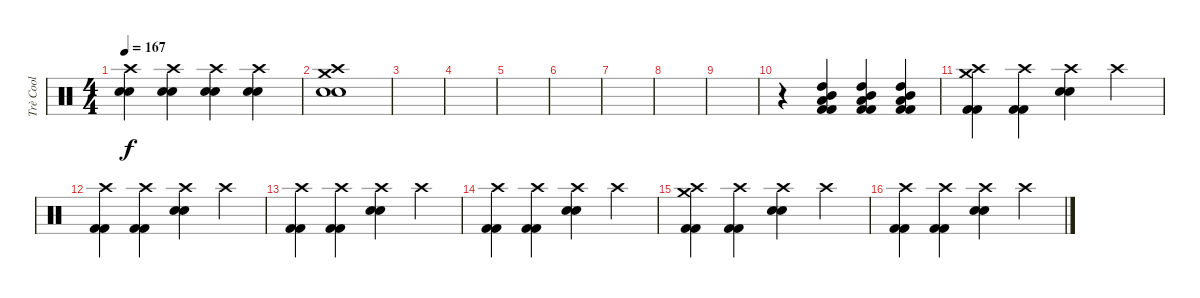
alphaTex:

\track ("Trè Cool" "Trè Cool") {instrument percussion}
\staff {score}
\articulation defaults
\ts (4 4)
\tempo 167
\clef neutral
\ks c
("Crash high (hit)" "Snare (hit) 2" "Snare (hit) 2").4{dy f} ("Crash high (hit)" "Snare (hit) 2" "Snare (hit) 2").4 ("Crash high (hit)" "Snare (hit) 2" "Snare (hit) 2").4 ("Crash high (hit)" "Snare (hit) 2" "Snare (hit) 2").4 |
("Crash high (hit)" "Crash medium (hit)" "Snare (hit) 2" "Snare (hit) 2").1 |
|
|
|
|
|
|
|
r.4 ("High Tom (hit)" "Mid Tom (hit)" "Low Tom (hit)" "Kick (hit) 2" "Kick (hit) 2").4 ("High Tom (hit)" "Mid Tom (hit)" "Low Tom (hit)" "Kick (hit) 2" "Kick (hit) 2").4 ("High Tom (hit)" "Mid Tom (hit)" "Low Tom (hit)" "Kick (hit) 2" "Kick (hit) 2").4 |
("Crash medium (hit)" "Crash high (hit)" "Kick (hit) 2" "Kick (hit) 2").4 ("Crash high (hit)" "Kick (hit) 2" "Kick (hit) 2").4 ("Crash high (hit)" "Snare (hit) 2" "Snare (hit) 2").4 "Crash high (hit)".4 |
("Crash high (hit)" "Kick (hit) 2" "Kick (hit) 2").4 ("Crash high (hit)" "Kick (hit) 2" "Kick (hit) 2").4 ("Crash high (hit)" "Snare (hit) 2" "Snare (hit) 2").4 "Crash high (hit)".4 |
("Crash high (hit)" "Kick (hit) 2" "Kick (hit) 2").4 ("Crash high (hit)" "Kick (hit) 2" "Kick (hit) 2").4 ("Crash high (hit)" "Snare (hit) 2" "Snare (hit) 2").4 "Crash high (hit)".4 |
("Crash high (hit)" "Kick (hit) 2" "Kick (hit) 2").4 ("Crash high (hit)" "Kick (hit) 2" "Kick (hit) 2").4 ("Crash high (hit)" "Snare (hit) 2" "Snare (hit) 2").4 "Crash high (hit)".4 |
("Crash medium (hit)" "Crash high (hit)" "Kick (hit) 2" "Kick (hit) 2").4 ("Crash high (hit)" "Kick (hit) 2" "Kick (hit) 2").4 ("Crash high (hit)" "Snare (hit) 2" "Snare (hit) 2").4 "Crash high (hit)".4 |
("Crash high (hit)" "Kick (hit) 2" "Kick (hit) 2").4 ("Crash high (hit)" "Kick (hit) 2" "Kick (hit) 2").4 ("Crash high (hit)" "Snare (hit) 2" "Snare (hit) 2").4 "Crash high (hit)".4
